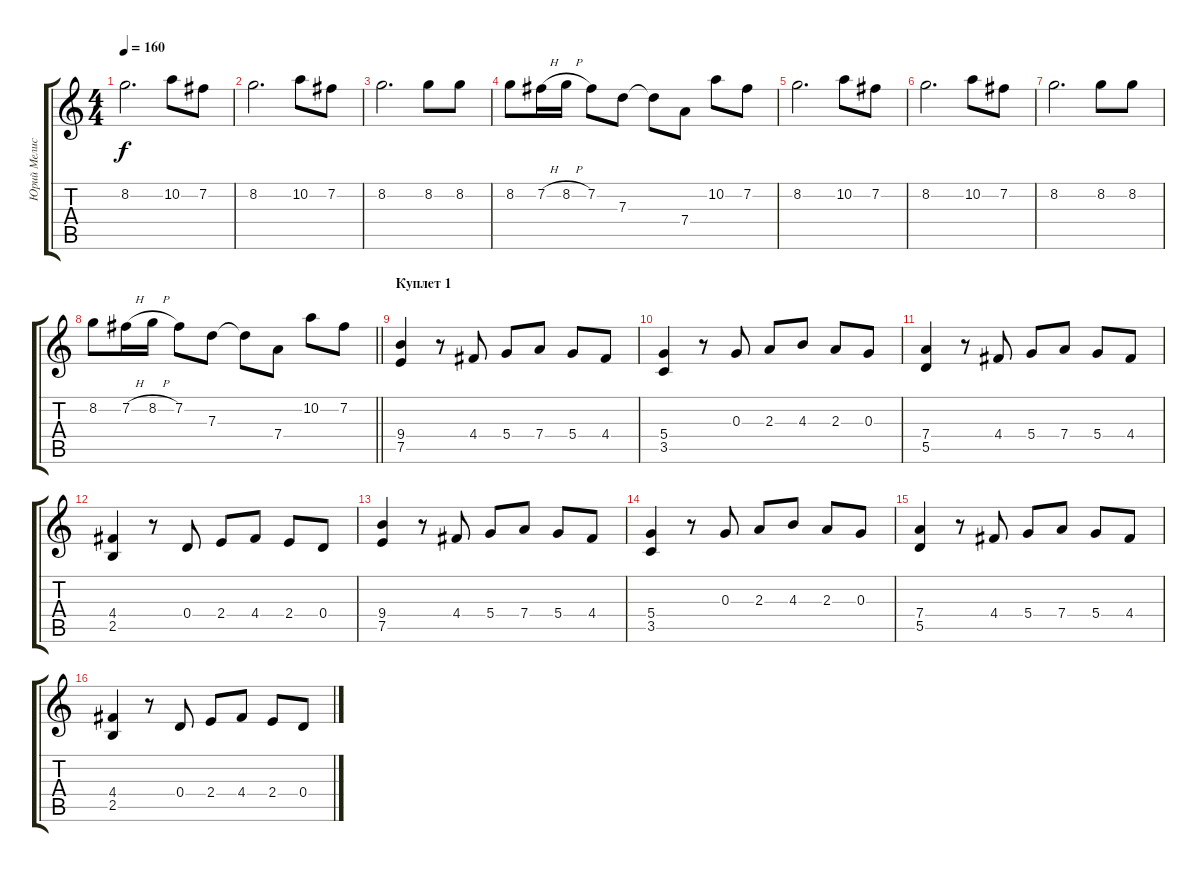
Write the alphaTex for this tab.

\track ("Юрий Мелисов" "Юрий Мелис") {instrument distortionguitar}
\staff {score tabs}
\tuning (E4 B3 G3 D3 A2 E2) {hide}
\ts (4 4)
\tempo 160
\clef g2
\ks c
8.2.2{d dy f} 10.2.8 7.2.8 |
8.2.2{d} 10.2.8 7.2.8 |
8.2.2{d} 8.2.8 8.2.8 |
8.2.8 7.2{h}.16 8.2{h}.16 7.2.8 7.3.8 7.3{t}.8 7.4.8 10.2.8 7.2.8 |
8.2.2{d} 10.2.8 7.2.8 |
8.2.2{d} 10.2.8 7.2.8 |
8.2.2{d} 8.2.8 8.2.8 |
\barLineRight lightlight
8.2.8 7.2{h}.16 8.2{h}.16 7.2.8 7.3.8 7.3{t}.8 7.4.8 10.2.8 7.2.8 |
\section ("" "Куплет 1")
(9.4 7.5).4 r.8 4.4.8 5.4.8 7.4.8 5.4.8 4.4.8 |
(5.4 3.5).4 r.8 0.3.8 2.3.8 4.3.8 2.3.8 0.3.8 |
(7.4 5.5).4 r.8 4.4.8 5.4.8 7.4.8 5.4.8 4.4.8 |
(4.4 2.5).4 r.8 0.4.8 2.4.8 4.4.8 2.4.8 0.4.8 |
(9.4 7.5).4 r.8 4.4.8 5.4.8 7.4.8 5.4.8 4.4.8 |
(5.4 3.5).4 r.8 0.3.8 2.3.8 4.3.8 2.3.8 0.3.8 |
(7.4 5.5).4 r.8 4.4.8 5.4.8 7.4.8 5.4.8 4.4.8 |
(4.4 2.5).4 r.8 0.4.8 2.4.8 4.4.8 2.4.8 0.4.8
